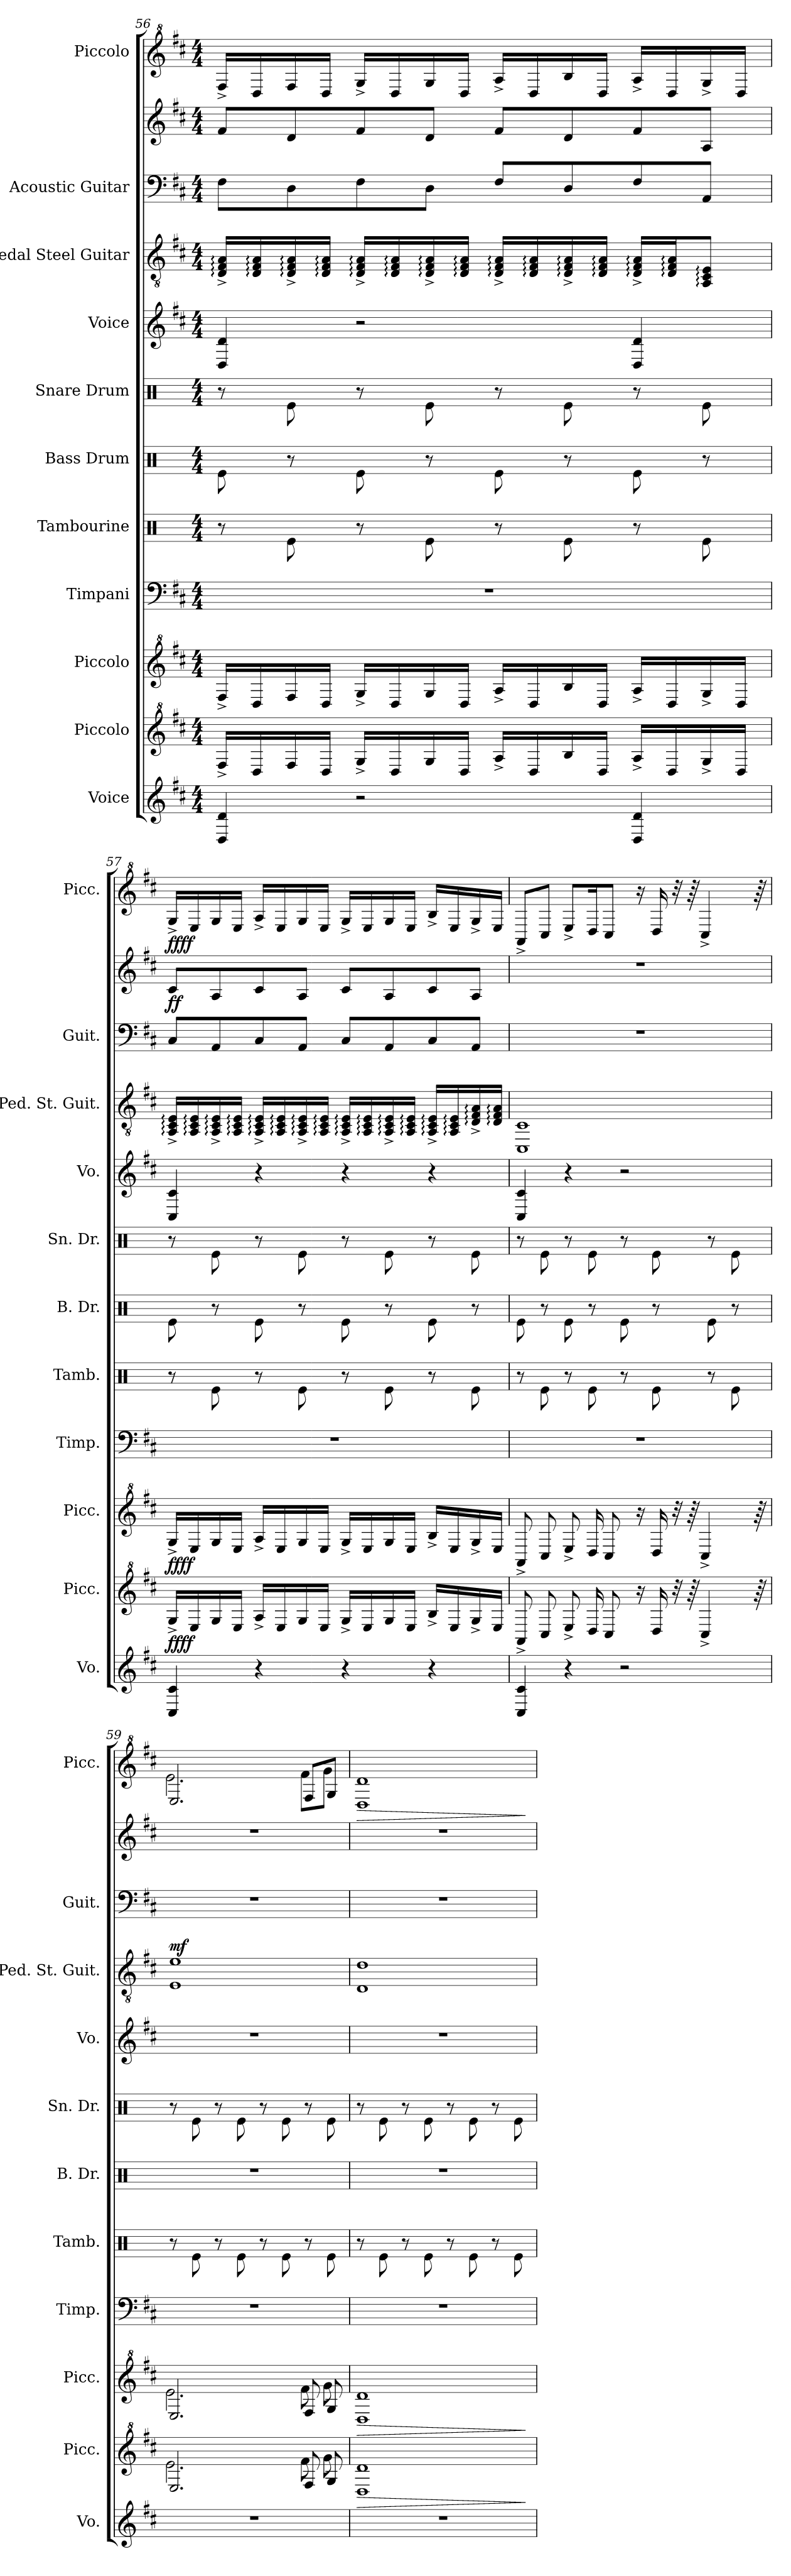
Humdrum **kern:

**kern	**kern	**dynam	**kern	**dynam	**kern	**kern	**kern	**kern	**kern	**kern	**dynam	**kern	**kern	**dynam	**kern	**dynam
*part11	*part10	*part10	*part9	*part9	*part8	*part7	*part6	*part5	*part4	*part3	*part3	*part2	*part2	*part2	*part1	*part1
*staff12	*staff11	*staff11	*staff10	*staff10	*staff9	*staff8	*staff7	*staff6	*staff5	*staff4	*staff4	*staff3	*staff2	*staff2/3	*staff1	*staff1
*I"Voice	*I"Piccolo	*	*I"Piccolo	*	*I"Timpani	*I"Tambourine	*I"Bass Drum	*I"Snare Drum	*I"Voice	*I"Pedal Steel Guitar	*	*I"Acoustic Guitar	*	*	*I"Piccolo	*
*I'Vo.	*I'Picc.	*	*I'Picc.	*	*I'Timp.	*I'Tamb.	*I'B. Dr.	*I'Sn. Dr.	*I'Vo.	*I'Ped. St. Guit.	*	*I'Guit.	*	*	*I'Picc.	*
!!LO:PB:g=z
*clefG2	*clefG^2	*	*clefG^2	*	*clefF4	*clefX	*clefX	*clefX	*clefG2	*clefGv2	*	*clefF4	*clefG2	*	*clefG^2	*
*	*ITrd-7c-12	*	*ITrd-7c-12	*	*	*	*	*	*	*	*	*	*	*	*ITrd-7c-12	*
*k[f#c#]	*k[f#c#]	*	*k[f#c#]	*	*k[f#c#]	*k[]	*k[]	*k[]	*k[f#c#]	*k[f#c#]	*	*k[f#c#]	*k[f#c#]	*	*k[f#c#]	*
*M4/4	*M4/4	*	*M4/4	*	*M4/4	*M4/4	*M4/4	*M4/4	*M4/4	*M4/4	*	*M4/4	*M4/4	*	*M4/4	*
=56	=56	=56	=56	=56	=56	=56	=56	=56	=56	=56	=56	=56	=56	=56	=56	=56
4D/ 4d/	16ff#^/LL	.	16ff#^/LL	.	1r	8r	8Re\	8r	4D/ 4d/	16D/:^ 16F#/:^ 16A/:^LL	.	8F#\L	8f#/L	.	16ff#^/LL	.
.	16dd/	.	16dd/	.	.	.	.	.	.	16D/: 16F#/: 16A/:	.	.	.	.	16dd/	.
.	16ff#/	.	16ff#/	.	.	8Re\	8r	8Re\	.	16D/:^ 16F#/:^ 16A/:^	.	8D\	8d/	.	16ff#/	.
.	16dd/JJ	.	16dd/JJ	.	.	.	.	.	.	16D/: 16F#/: 16A/:JJ	.	.	.	.	16dd/JJ	.
2r	16gg^/LL	.	16gg^/LL	.	.	8r	8Re\	8r	2r	16D/:^ 16F#/:^ 16A/:^LL	.	8F#\	8f#/	.	16gg^/LL	.
.	16dd/	.	16dd/	.	.	.	.	.	.	16D/: 16F#/: 16A/:	.	.	.	.	16dd/	.
.	16gg/	.	16gg/	.	.	8Re\	8r	8Re\	.	16D/:^ 16F#/:^ 16A/:^	.	8D\J	8d/J	.	16gg/	.
.	16dd/JJ	.	16dd/JJ	.	.	.	.	.	.	16D/: 16F#/: 16A/:JJ	.	.	.	.	16dd/JJ	.
.	16aa^/LL	.	16aa^/LL	.	.	8r	8Re\	8r	.	16D/:^ 16F#/:^ 16A/:^LL	.	8F#/L	8f#/L	.	16aa^/LL	.
.	16dd/	.	16dd/	.	.	.	.	.	.	16D/: 16F#/: 16A/:	.	.	.	.	16dd/	.
.	16bb\	.	16bb\	.	.	8Re\	8r	8Re\	.	16D/:^ 16F#/:^ 16A/:^	.	8D/	8d/	.	16bb/	.
.	16dd/JJ	.	16dd/JJ	.	.	.	.	.	.	16D/: 16F#/: 16A/:JJ	.	.	.	.	16dd/JJ	.
4D/ 4d/	16aa^/LL	.	16aa^/LL	.	.	8r	8Re\	8r	4D/ 4d/	16D/:^ 16F#/:^ 16A/:^LL	.	8F#/	8f#/	.	16aa^/LL	.
.	16dd/	.	16dd/	.	.	.	.	.	.	16D/: 16F#/: 16A/:J	.	.	.	.	16dd/	.
.	16gg^/	.	16gg^/	.	.	8Re\	8r	8Re\	.	8AA/: 8C#/: 8E/:J	.	8AA/J	8A/J	.	16gg^/	.
.	16dd/JJ	.	16dd/JJ	.	.	.	.	.	.	.	.	.	.	.	16dd/JJ	.
!!LO:PB:g=z
=57	=57	=57	=57	=57	=57	=57	=57	=57	=57	=57	=57	=57	=57	=57	=57	=57
!	!	!LO:DY:b	!	!	!	!	!	!	!	!	!	!	!	!	!	!
!	!	!LO:DY:n=1:b	!	!LO:DY:b	!	!	!	!	!	!	!	!	!	!	!	!
!	!	!	!	!LO:DY:n=1:b	!	!	!	!	!	!	!	!	!	!LO:DY:b	!	!LO:DY:b
!	!	!	!	!	!	!	!	!	!	!	!	!	!	!	!	!LO:DY:n=1:b
4C#/ 4c#/	16gg^/LL	ff ff	16gg^/LL	ff ff	1r	8r	8Re\	8r	4C#/ 4c#/	16AA/:^ 16C#/:^ 16E/:^LL	.	8C#/L	8c#/L	ff	16gg^/LL	ff ff
.	16ee/	.	16ee/	.	.	.	.	.	.	16AA/: 16C#/: 16E/:	.	.	.	.	16ee/	.
.	16gg/	.	16gg/	.	.	8Re\	8r	8Re\	.	16AA/:^ 16C#/:^ 16E/:^	.	8AA/	8A/	.	16gg/	.
.	16ee/JJ	.	16ee/JJ	.	.	.	.	.	.	16AA/: 16C#/: 16E/:JJ	.	.	.	.	16ee/JJ	.
4r	16aa^/LL	.	16aa^/LL	.	.	8r	8Re\	8r	4r	16AA/:^ 16C#/:^ 16E/:^LL	.	8C#/	8c#/	.	16aa^/LL	.
.	16ee/	.	16ee/	.	.	.	.	.	.	16AA/: 16C#/: 16E/:	.	.	.	.	16ee/	.
.	16gg/	.	16gg/	.	.	8Re\	8r	8Re\	.	16AA/:^ 16C#/:^ 16E/:^	.	8AA/J	8A/J	.	16gg/	.
.	16ee/JJ	.	16ee/JJ	.	.	.	.	.	.	16AA/: 16C#/: 16E/:JJ	.	.	.	.	16ee/JJ	.
4r	16gg^/LL	.	16gg^/LL	.	.	8r	8Re\	8r	4r	16AA/:^ 16C#/:^ 16E/:^LL	.	8C#/L	8c#/L	.	16gg^/LL	.
.	16ee/	.	16ee/	.	.	.	.	.	.	16AA/: 16C#/: 16E/:	.	.	.	.	16ee/	.
.	16gg/	.	16gg/	.	.	8Re\	8r	8Re\	.	16AA/:^ 16C#/:^ 16E/:^	.	8AA/	8A/	.	16gg/	.
.	16ee/JJ	.	16ee/JJ	.	.	.	.	.	.	16AA/: 16C#/: 16E/:JJ	.	.	.	.	16ee/JJ	.
4r	16bb^\LL	.	16bb^\LL	.	.	8r	8Re\	8r	4r	16AA/:^ 16C#/:^ 16E/:^LL	.	8C#/	8c#/	.	16bb^/LL	.
.	16ee/	.	16ee/	.	.	.	.	.	.	16AA/: 16C#/: 16E/:	.	.	.	.	16ee/	.
.	16gg^/	.	16gg^/	.	.	8Re\	8r	8Re\	.	16D/:^ 16F#/:^ 16A/:^	.	8AA/J	8A/J	.	16gg^/	.
.	16ee/JJ	.	16ee/JJ	.	.	.	.	.	.	16D/: 16F#/: 16A/:JJ	.	.	.	.	16ee/JJ	.
!!LO:PB:g=z
=58	=58	=58	=58	=58	=58	=58	=58	=58	=58	=58	=58	=58	=58	=58	=58	=58
4C#/ 4c#/	8a^/	.	8a^/	.	1r	8r	8Re\	8r	4C#/ 4c#/	1CC# 1C#	.	1r	1r	.	8a^/L	.
.	8cc#/	.	8cc#/	.	.	8Re\	8r	8Re\	.	.	.	.	.	.	8cc#/J	.
4r	8ee^/	.	8ee^/	.	.	8r	8Re\	8r	4r	.	.	.	.	.	8ee^/L	.
.	16dd/	.	16dd/	.	.	8Re\	8r	8Re\	.	.	.	.	.	.	16dd/K	.
.	8cc#/	.	8cc#/	.	.	.	.	.	.	.	.	.	.	.	8cc#/J	.
2r	.	.	.	.	.	8r	8Re\	8r	2r	.	.	.	.	.	.	.
.	16r	.	16r	.	.	.	.	.	.	.	.	.	.	.	16r	.
.	16dd/	.	16dd/	.	.	8Re\	8r	8Re\	.	.	.	.	.	.	16dd/	.
.	32r	.	32r	.	.	.	.	.	.	.	.	.	.	.	32r	.
.	64r	.	64r	.	.	.	.	.	.	.	.	.	.	.	64r	.
.	4cc#^/	.	4cc#^/	.	.	.	.	.	.	.	.	.	.	.	4cc#^/	.
.	.	.	.	.	.	8r	8Re\	8r	.	.	.	.	.	.	.	.
.	.	.	.	.	.	8Re\	8r	8Re\	.	.	.	.	.	.	.	.
.	64r	.	64r	.	.	.	.	.	.	.	.	.	.	.	64r	.
=59	=59	=59	=59	=59	=59	=59	=59	=59	=59	=59	=59	=59	=59	=59	=59	=59
*	*^	*	*^	*	*	*	*	*	*	*	*	*	*	*	*^	*
!	!	!	!	!	!	!	!	!	!	!	!	!	!LO:DY:a	!	!	!	!	!	!
1r	2.ee/	2.eee\	.	2.ee/	2.eee\	.	1r	8r	1r	8r	1r	1E 1e	mf	1r	1r	.	2.ee/	2.eee\	.
.	.	.	.	.	.	.	.	8Re\	.	8Re\	.	.	.	.	.	.	.	.	.
.	.	.	.	.	.	.	.	8r	.	8r	.	.	.	.	.	.	.	.	.
.	.	.	.	.	.	.	.	8Re\	.	8Re\	.	.	.	.	.	.	.	.	.
.	.	.	.	.	.	.	.	8r	.	8r	.	.	.	.	.	.	.	.	.
.	.	.	.	.	.	.	.	8Re\	.	8Re\	.	.	.	.	.	.	.	.	.
.	8ff#/	8fff#\	.	8ff#/	8fff#\	.	.	8r	.	8r	.	.	.	.	.	.	8ff#/L	8fff#\L	.
.	8gg/	8ggg\	.	8gg/	8ggg\	.	.	8Re\	.	8Re\	.	.	.	.	.	.	8gg/J	8ggg\J	.
=60	=60	=60	=60	=60	=60	=60	=60	=60	=60	=60	=60	=60	=60	=60	=60	=60	=60	=60	=60
!	!	!	!LO:HP:b	!	!	!	!	!	!	!	!	!	!	!	!	!	!	!	!
!	!	!	!LO:HP:n=1:b	!	!	!LO:HP:b	!	!	!	!	!	!	!	!	!	!	!	!	!
!	!	!	!	!	!	!LO:HP:n=1:b	!	!	!	!	!	!	!	!	!	!	!	!	!LO:HP:b
!	!	!	!	!	!	!	!	!	!	!	!	!	!	!	!	!	!	!	!LO:HP:n=1:b
1r	1dd	1ddd	> >	1dd	1ddd	> >	1r	8r	1r	8r	1r	1D 1d	.	1r	1r	.	1dd	1ddd	> >
.	.	.	.	.	.	.	.	8Re\	.	8Re\	.	.	.	.	.	.	.	.	.
.	.	.	.	.	.	.	.	8r	.	8r	.	.	.	.	.	.	.	.	.
.	.	.	.	.	.	.	.	8Re\	.	8Re\	.	.	.	.	.	.	.	.	.
.	.	.	.	.	.	.	.	8r	.	8r	.	.	.	.	.	.	.	.	.
.	.	.	.	.	.	.	.	8Re\	.	8Re\	.	.	.	.	.	.	.	.	.
.	.	.	.	.	.	.	.	8r	.	8r	.	.	.	.	.	.	.	.	.
.	.	.	.	.	.	.	.	8Re\	.	8Re\	.	.	.	.	.	.	.	.	.
*	*v	*v	*	*	*	*	*	*	*	*	*	*	*	*	*	*	*v	*v	*
*	*	*	*v	*v	*	*	*	*	*	*	*	*	*	*	*	*	*
.	.	] ]	.	] ]	.	.	.	.	.	.	.	.	.	.	.	] ]
=	=	=	=	=	=	=	=	=	=	=	=	=	=	=	=	=
*-	*-	*-	*-	*-	*-	*-	*-	*-	*-	*-	*-	*-	*-	*-	*-	*-
